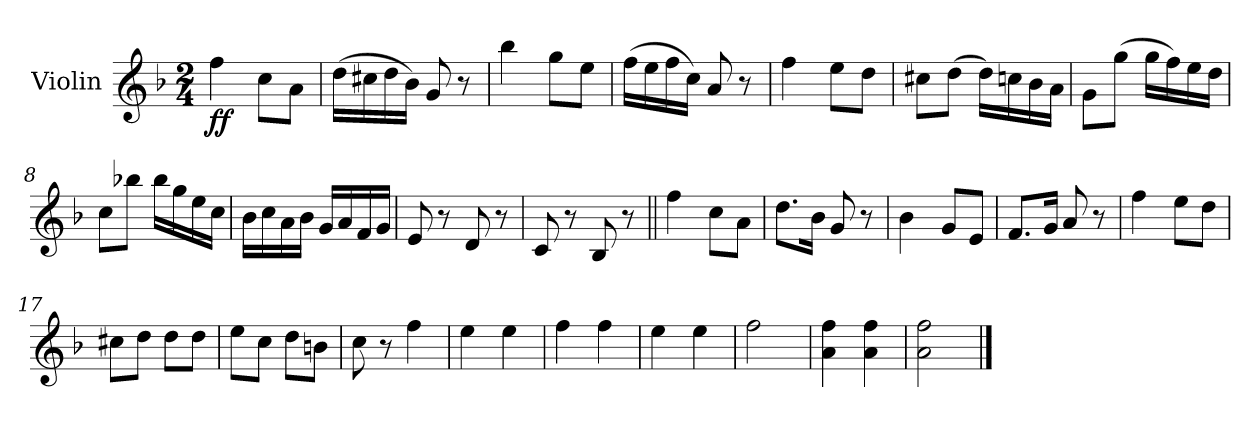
**kern	**dynam
*part1	*part1
*staff1	*staff1
*I"Violin	*
*I'Vln.	*
*clefG2	*
*k[b-]	*
*M2/4	*
=1	=1
!	!LO:DY:b
4ff\	ff
8cc\L	.
8a\J	.
=2	=2
(>16dd\LL	.
16cc#X\	.
16dd\	.
16b-\JJ)	.
8g/	.
8r	.
=3	=3
4bb-\	.
8gg\L	.
8ee\J	.
=4	=4
(>16ff\LL	.
16ee\	.
16ff\	.
16cc\JJ)	.
8a/	.
8r	.
=5	=5
4ff\	.
8ee\L	.
8dd\J	.
=6	=6
8cc#X\L	.
(>8dd\J	.
16dd\LL)	.
16ccn\	.
16b-\	.
16a\JJ	.
!!LO:LB:g=z
=7	=7
8g\L	.
(>8gg\J	.
16gg\LL	.
16ff\)	.
16ee\	.
16dd\JJ	.
=8	=8
8cc\L	.
8bb-X\J	.
16bb-\LL	.
16gg\	.
16ee\	.
16cc\JJ	.
=9	=9
16b-\LL	.
16cc\	.
16a\	.
16b-\JJ	.
16g/LL	.
16a/	.
16f/	.
16g/JJ	.
=10	=10
8e/	.
8r	.
8d/	.
8r	.
=11	=11
8c/	.
8r	.
8B-/	.
8r	.
=12||	=12||
4ff\	.
8cc\L	.
8a\J	.
=13	=13
8.dd\L	.
16b-\Jk	.
8g/	.
8r	.
!!LO:LB:g=z
=14	=14
4b-\	.
8g/L	.
8e/J	.
=15	=15
8.f/L	.
16g/Jk	.
8a/	.
8r	.
=16	=16
4ff\	.
8ee\L	.
8dd\J	.
=17	=17
8cc#X\L	.
8dd\J	.
8dd\L	.
8dd\J	.
=18	=18
8ee\L	.
8cc\J	.
8dd\L	.
8bn\J	.
=19	=19
8cc\	.
8r	.
4ff\	.
=20	=20
4ee\	.
4ee\	.
=21	=21
4ff\	.
4ff\	.
=22	=22
4ee\	.
4ee\	.
!!LO:LB:g=z
=23	=23
2ff\	.
=24	=24
4a\ 4ff\	.
4a\ 4ff\	.
=25	=25
2a\ 2ff\	.
==	==
*-	*-
